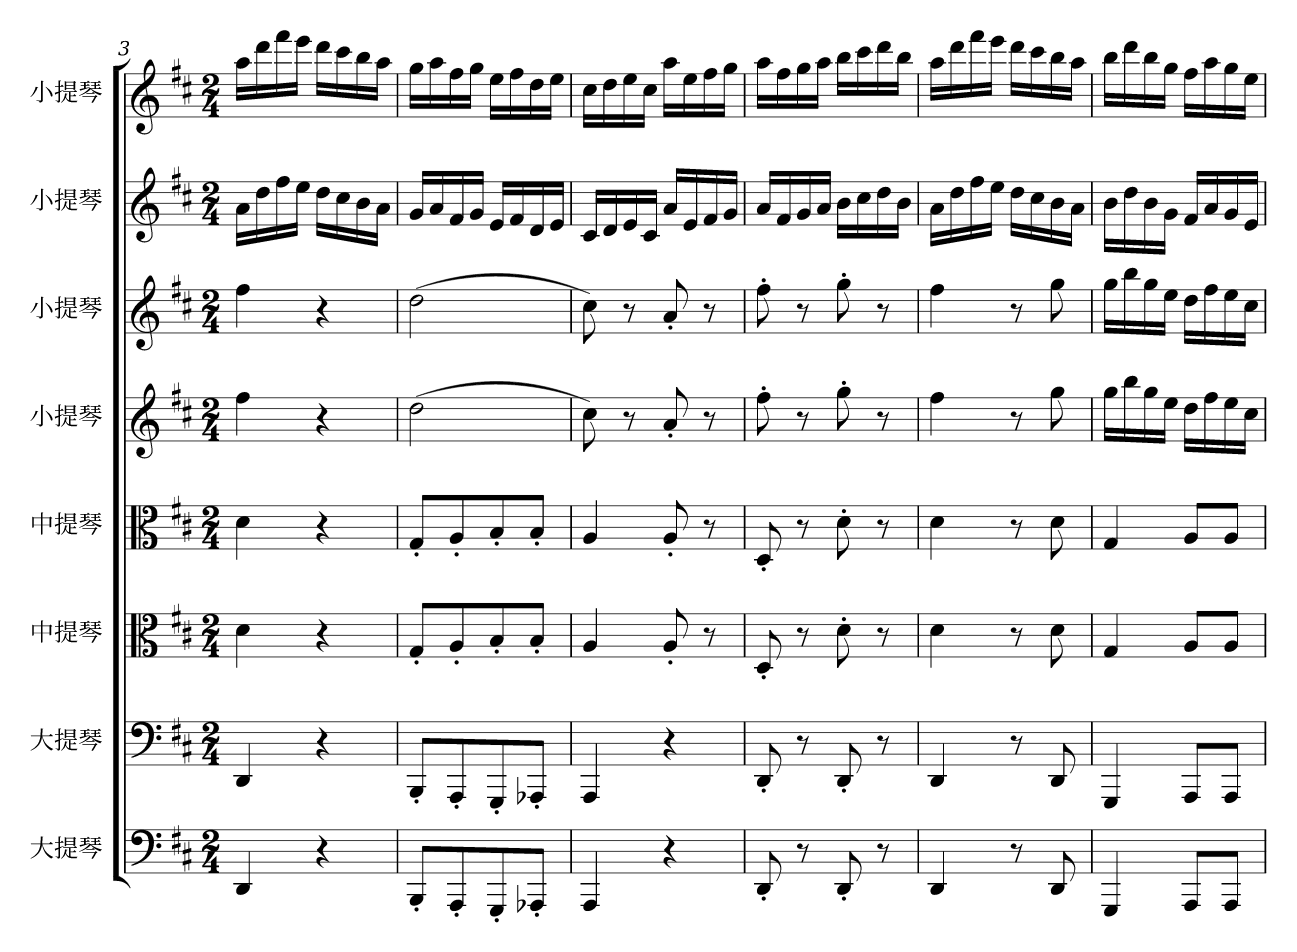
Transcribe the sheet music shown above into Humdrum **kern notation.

**kern	**kern	**kern	**kern	**kern	**kern	**kern	**kern
*part8	*part7	*part6	*part5	*part4	*part3	*part2	*part1
*staff8	*staff7	*staff6	*staff5	*staff4	*staff3	*staff2	*staff1
*I"大提琴	*I"大提琴	*I"中提琴	*I"中提琴	*I"小提琴	*I"小提琴	*I"小提琴	*I"小提琴
*clefF4	*clefF4	*clefC3	*clefC3	*clefG2	*clefG2	*clefG2	*clefG2
*k[f#c#]	*k[f#c#]	*k[f#c#]	*k[f#c#]	*k[f#c#]	*k[f#c#]	*k[f#c#]	*k[f#c#]
*M2/4	*M2/4	*M2/4	*M2/4	*M2/4	*M2/4	*M2/4	*M2/4
=3	=3	=3	=3	=3	=3	=3	=3
4DD/	4DD/	4d\	4d\	4ff#\	4ff#\	16a\LL	16aa\LL
.	.	.	.	.	.	16dd\	16ddd\
.	.	.	.	.	.	16ff#\	16fff#\
.	.	.	.	.	.	16ee\JJ	16eee\JJ
4r	4r	4r	4r	4r	4r	16dd\LL	16ddd\LL
.	.	.	.	.	.	16cc#\	16ccc#\
.	.	.	.	.	.	16b\	16bb\
.	.	.	.	.	.	16a\JJ	16aa\JJ
=4	=4	=4	=4	=4	=4	=4	=4
8BBB'/L	8BBB'/L	8G'/L	8G'/L	(>2dd\	(>2dd\	16g/LL	16gg\LL
.	.	.	.	.	.	16a/	16aa\
8AAA'/	8AAA'/	8A'/	8A'/	.	.	16f#/	16ff#\
.	.	.	.	.	.	16g/JJ	16gg\JJ
8GGG'/	8GGG'/	8B'/	8B'/	.	.	16e/LL	16ee\LL
.	.	.	.	.	.	16f#/	16ff#\
8AAA-X'/J	8AAA-X'/J	8B'/J	8B'/J	.	.	16d/	16dd\
.	.	.	.	.	.	16e/JJ	16ee\JJ
=5	=5	=5	=5	=5	=5	=5	=5
4AAA/	4AAA/	4A/	4A/	8cc#\)	8cc#\)	16c#/LL	16cc#\LL
.	.	.	.	.	.	16d/	16dd\
.	.	.	.	8r	8r	16e/	16ee\
.	.	.	.	.	.	16c#/JJ	16cc#\JJ
4r	4r	8A'/	8A'/	8a'/	8a'/	16a/LL	16aa\LL
.	.	.	.	.	.	16e/	16ee\
.	.	8r	8r	8r	8r	16f#/	16ff#\
.	.	.	.	.	.	16g/JJ	16gg\JJ
=6	=6	=6	=6	=6	=6	=6	=6
8DD'/	8DD'/	8D'/	8D'/	8ff#'\	8ff#'\	16a/LL	16aa\LL
.	.	.	.	.	.	16f#/	16ff#\
8r	8r	8r	8r	8r	8r	16g/	16gg\
.	.	.	.	.	.	16a/JJ	16aa\JJ
8DD'/	8DD'/	8d'\	8d'\	8gg'\	8gg'\	16b\LL	16bb\LL
.	.	.	.	.	.	16cc#\	16ccc#\
8r	8r	8r	8r	8r	8r	16dd\	16ddd\
.	.	.	.	.	.	16b\JJ	16bb\JJ
=7	=7	=7	=7	=7	=7	=7	=7
4DD/	4DD/	4d\	4d\	4ff#\	4ff#\	16a\LL	16aa\LL
.	.	.	.	.	.	16dd\	16ddd\
.	.	.	.	.	.	16ff#\	16fff#\
.	.	.	.	.	.	16ee\JJ	16eee\JJ
8r	8r	8r	8r	8r	8r	16dd\LL	16ddd\LL
.	.	.	.	.	.	16cc#\	16ccc#\
8DD/	8DD/	8d\	8d\	8gg\	8gg\	16b\	16bb\
.	.	.	.	.	.	16a\JJ	16aa\JJ
=8	=8	=8	=8	=8	=8	=8	=8
4GGG/	4GGG/	4G/	4G/	16gg\LL	16gg\LL	16b\LL	16bb\LL
.	.	.	.	16bb\	16bb\	16dd\	16ddd\
.	.	.	.	16gg\	16gg\	16b\	16bb\
.	.	.	.	16ee\JJ	16ee\JJ	16g\JJ	16gg\JJ
8AAA/L	8AAA/L	8A/L	8A/L	16dd\LL	16dd\LL	16f#/LL	16ff#\LL
.	.	.	.	16ff#\	16ff#\	16a/	16aa\
8AAA/J	8AAA/J	8A/J	8A/J	16ee\	16ee\	16g/	16gg\
.	.	.	.	16cc#\JJ	16cc#\JJ	16e/JJ	16ee\JJ
=	=	=	=	=	=	=	=
*-	*-	*-	*-	*-	*-	*-	*-
